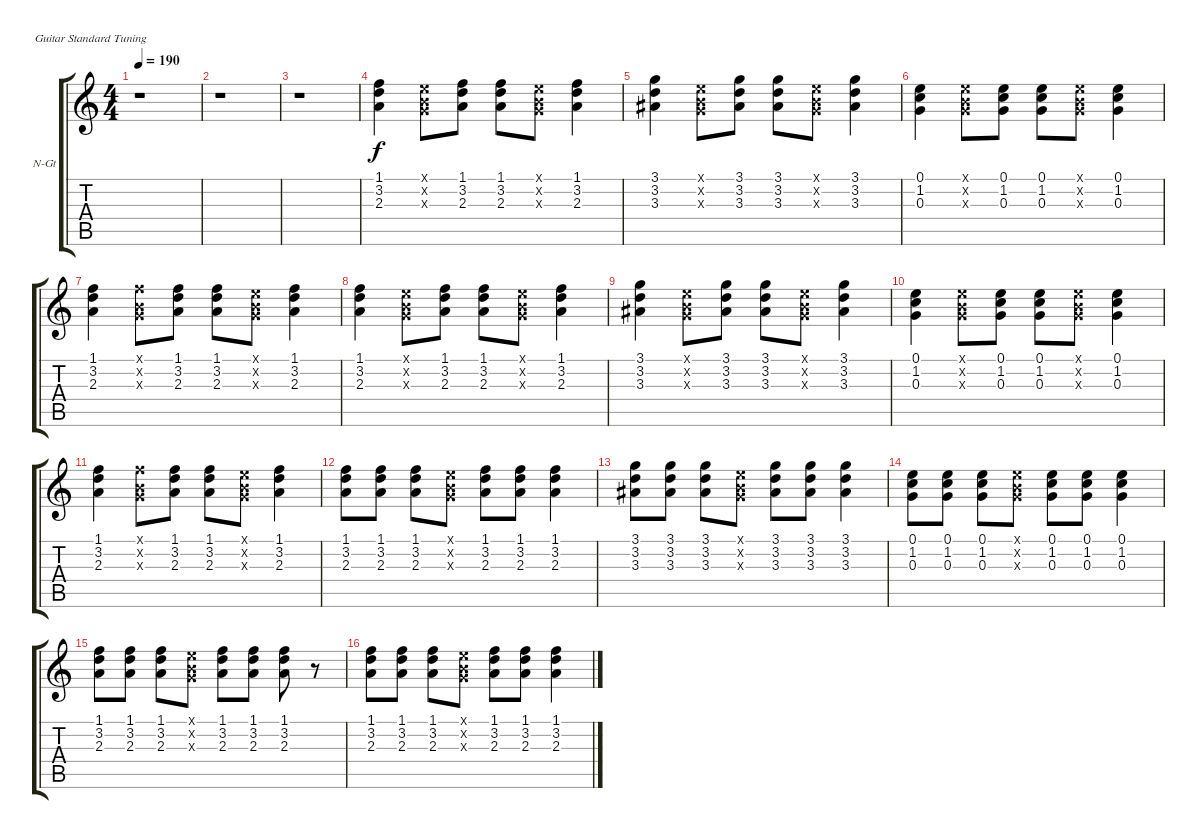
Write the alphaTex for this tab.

\bracketExtendMode groupsimilarinstruments
\firstSystemTrackNameOrientation horizontal
\otherSystemsTrackNameOrientation horizontal
\track ("Gabriela" "N-Gt") {instrument acousticguitarnylon}
\staff {score tabs}
\tuning (E4 B3 G3 D3 A2 E2)
\ts (4 4)
\tempo 190
\clef g2
\ks c
r.1{dy f} |
r.1 |
r.1 |
(1.1 3.2 2.3).4 (0.1{x} 0.2{x} 0.3{x}).8 (1.1 3.2 2.3).8 (1.1 3.2 2.3).8 (0.1{x} 0.2{x} 0.3{x}).8 (1.1 3.2 2.3).4 |
(3.1 3.2 3.3).4 (0.1{x} 0.2{x} 0.3{x}).8 (3.1 3.2 3.3).8 (3.1 3.2 3.3).8 (0.1{x} 0.2{x} 0.3{x}).8 (3.1 3.2 3.3).4 |
(0.1 1.2 0.3).4 (0.1{x} 0.2{x} 0.3{x}).8 (0.1 1.2 0.3).8 (0.1 1.2 0.3).8 (0.1{x} 0.2{x} 0.3{x}).8 (0.1 1.2 0.3).4 |
(1.1 3.2 2.3).4 (1.1{x} 0.2{x} 0.3{x}).8 (1.1 3.2 2.3).8 (1.1 3.2 2.3).8 (0.1{x} 0.2{x} 0.3{x}).8 (1.1 3.2 2.3).4 |
(1.1 3.2 2.3).4 (0.1{x} 0.2{x} 0.3{x}).8 (1.1 3.2 2.3).8 (1.1 3.2 2.3).8 (0.1{x} 0.2{x} 0.3{x}).8 (1.1 3.2 2.3).4 |
(3.1 3.2 3.3).4 (0.1{x} 0.2{x} 0.3{x}).8 (3.1 3.2 3.3).8 (3.1 3.2 3.3).8 (0.1{x} 0.2{x} 0.3{x}).8 (3.1 3.2 3.3).4 |
(0.1 1.2 0.3).4 (0.1{x} 0.2{x} 0.3{x}).8 (0.1 1.2 0.3).8 (0.1 1.2 0.3).8 (0.1{x} 0.2{x} 0.3{x}).8 (0.1 1.2 0.3).4 |
(1.1 3.2 2.3).4 (1.1{x} 0.2{x} 0.3{x}).8 (1.1 3.2 2.3).8 (1.1 3.2 2.3).8 (0.1{x} 0.2{x} 0.3{x}).8 (1.1 3.2 2.3).4 |
(1.1 3.2 2.3).8 (1.1 3.2 2.3).8 (1.1 3.2 2.3).8 (0.1{x} 0.2{x} 0.3{x}).8 (1.1 3.2 2.3).8 (1.1 3.2 2.3).8 (1.1 3.2 2.3).4 |
(3.1 3.2 3.3).8 (3.1 3.2 3.3).8 (3.1 3.2 3.3).8 (0.1{x} 0.2{x} 0.3{x}).8 (3.1 3.2 3.3).8 (3.1 3.2 3.3).8 (3.1 3.2 3.3).4 |
(0.1 1.2 0.3).8 (0.1 1.2 0.3).8 (0.1 1.2 0.3).8 (0.1{x} 0.2{x} 0.3{x}).8 (0.1 1.2 0.3).8 (0.1 1.2 0.3).8 (0.1 1.2 0.3).4 |
(1.1 3.2 2.3).8 (1.1 3.2 2.3).8 (1.1 3.2 2.3).8 (0.1{x} 0.2{x} 0.3{x}).8 (1.1 3.2 2.3).8 (1.1 3.2 2.3).8 (1.1 3.2 2.3).8 r.8 |
(1.1 3.2 2.3).8 (1.1 3.2 2.3).8 (1.1 3.2 2.3).8 (0.1{x} 0.2{x} 0.3{x}).8 (1.1 3.2 2.3).8 (1.1 3.2 2.3).8 (1.1 3.2 2.3).4
